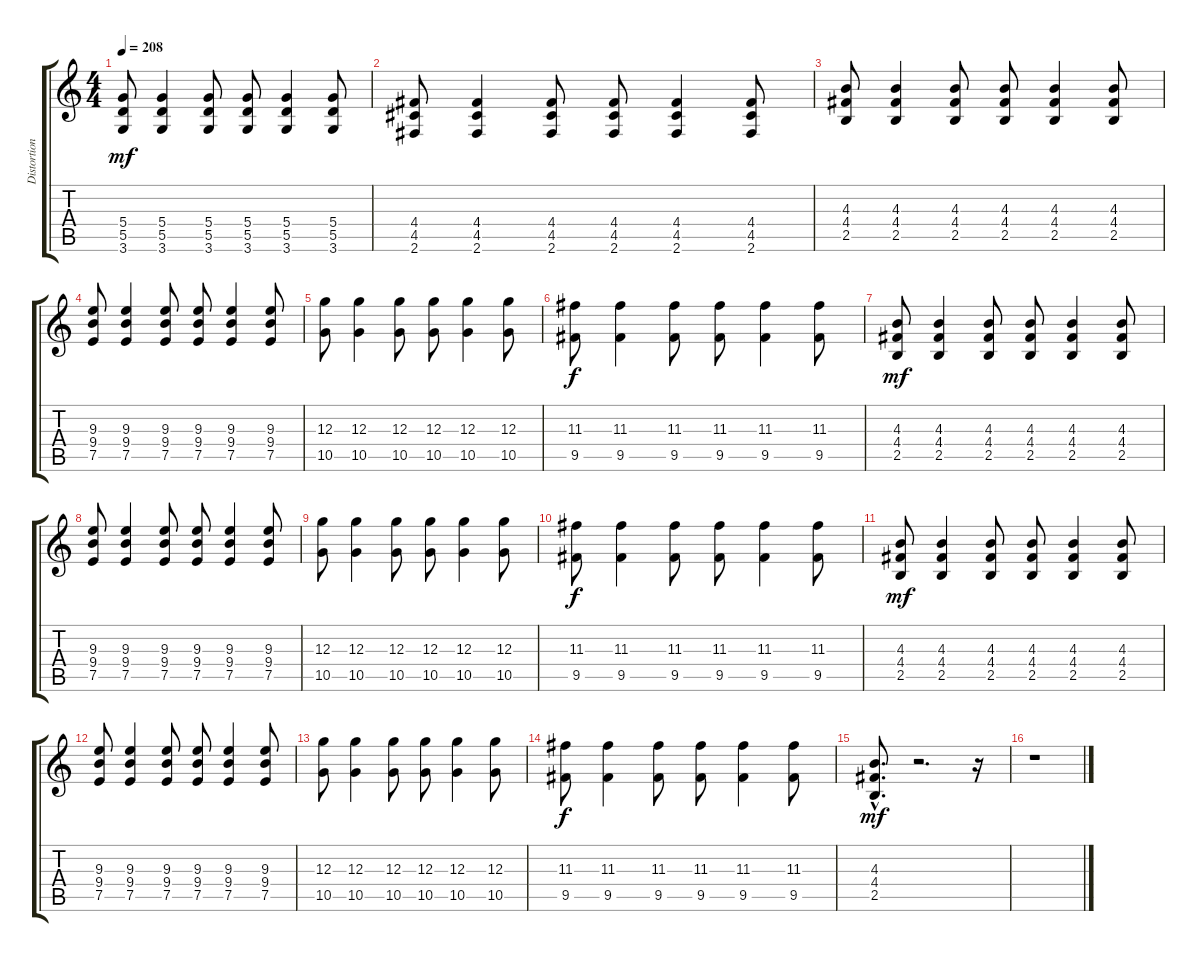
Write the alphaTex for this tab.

\track ("Distortion guitar 1" "Distortion") {instrument distortionguitar}
\staff {score tabs}
\tuning (E4 B3 G3 D3 A2 E2) {hide}
\ts (4 4)
\tempo 208
\clef g2
\ks c
(5.4 5.5 3.6).8{dy mf instrument distortionguitar} (5.4 5.5 3.6).4 (5.4 5.5 3.6).8 (5.4 5.5 3.6).8 (5.4 5.5 3.6).4 (5.4 5.5 3.6).8 |
(4.4 4.5 2.6).8 (4.4 4.5 2.6).4 (4.4 4.5 2.6).8 (4.4 4.5 2.6).8 (4.4 4.5 2.6).4 (4.4 4.5 2.6).8 |
(4.3 4.4 2.5).8 (4.3 4.4 2.5).4 (4.3 4.4 2.5).8 (4.3 4.4 2.5).8 (4.3 4.4 2.5).4 (4.3 4.4 2.5).8 |
(9.3 9.4 7.5).8 (9.3 9.4 7.5).4 (9.3 9.4 7.5).8 (9.3 9.4 7.5).8 (9.3 9.4 7.5).4 (9.3 9.4 7.5).8 |
(12.3 10.5).8 (12.3 10.5).4 (12.3 10.5).8 (12.3 10.5).8 (12.3 10.5).4 (12.3 10.5).8 |
(11.3 9.5).8{dy f} (11.3 9.5).4 (11.3 9.5).8 (11.3 9.5).8 (11.3 9.5).4 (11.3 9.5).8 |
(4.3 4.4 2.5).8{dy mf} (4.3 4.4 2.5).4 (4.3 4.4 2.5).8 (4.3 4.4 2.5).8 (4.3 4.4 2.5).4 (4.3 4.4 2.5).8 |
(9.3 9.4 7.5).8 (9.3 9.4 7.5).4 (9.3 9.4 7.5).8 (9.3 9.4 7.5).8 (9.3 9.4 7.5).4 (9.3 9.4 7.5).8 |
(12.3 10.5).8 (12.3 10.5).4 (12.3 10.5).8 (12.3 10.5).8 (12.3 10.5).4 (12.3 10.5).8 |
(11.3 9.5).8{dy f} (11.3 9.5).4 (11.3 9.5).8 (11.3 9.5).8 (11.3 9.5).4 (11.3 9.5).8 |
(4.3 4.4 2.5).8{dy mf} (4.3 4.4 2.5).4 (4.3 4.4 2.5).8 (4.3 4.4 2.5).8 (4.3 4.4 2.5).4 (4.3 4.4 2.5).8 |
(9.3 9.4 7.5).8 (9.3 9.4 7.5).4 (9.3 9.4 7.5).8 (9.3 9.4 7.5).8 (9.3 9.4 7.5).4 (9.3 9.4 7.5).8 |
(12.3 10.5).8 (12.3 10.5).4 (12.3 10.5).8 (12.3 10.5).8 (12.3 10.5).4 (12.3 10.5).8 |
(11.3 9.5).8{dy f} (11.3 9.5).4 (11.3 9.5).8 (11.3 9.5).8 (11.3 9.5).4 (11.3 9.5).8 |
(4.3{hac} 4.4{hac} 2.5{hac}).8{d dy mf} r.2{d} r.16 |
r.1
